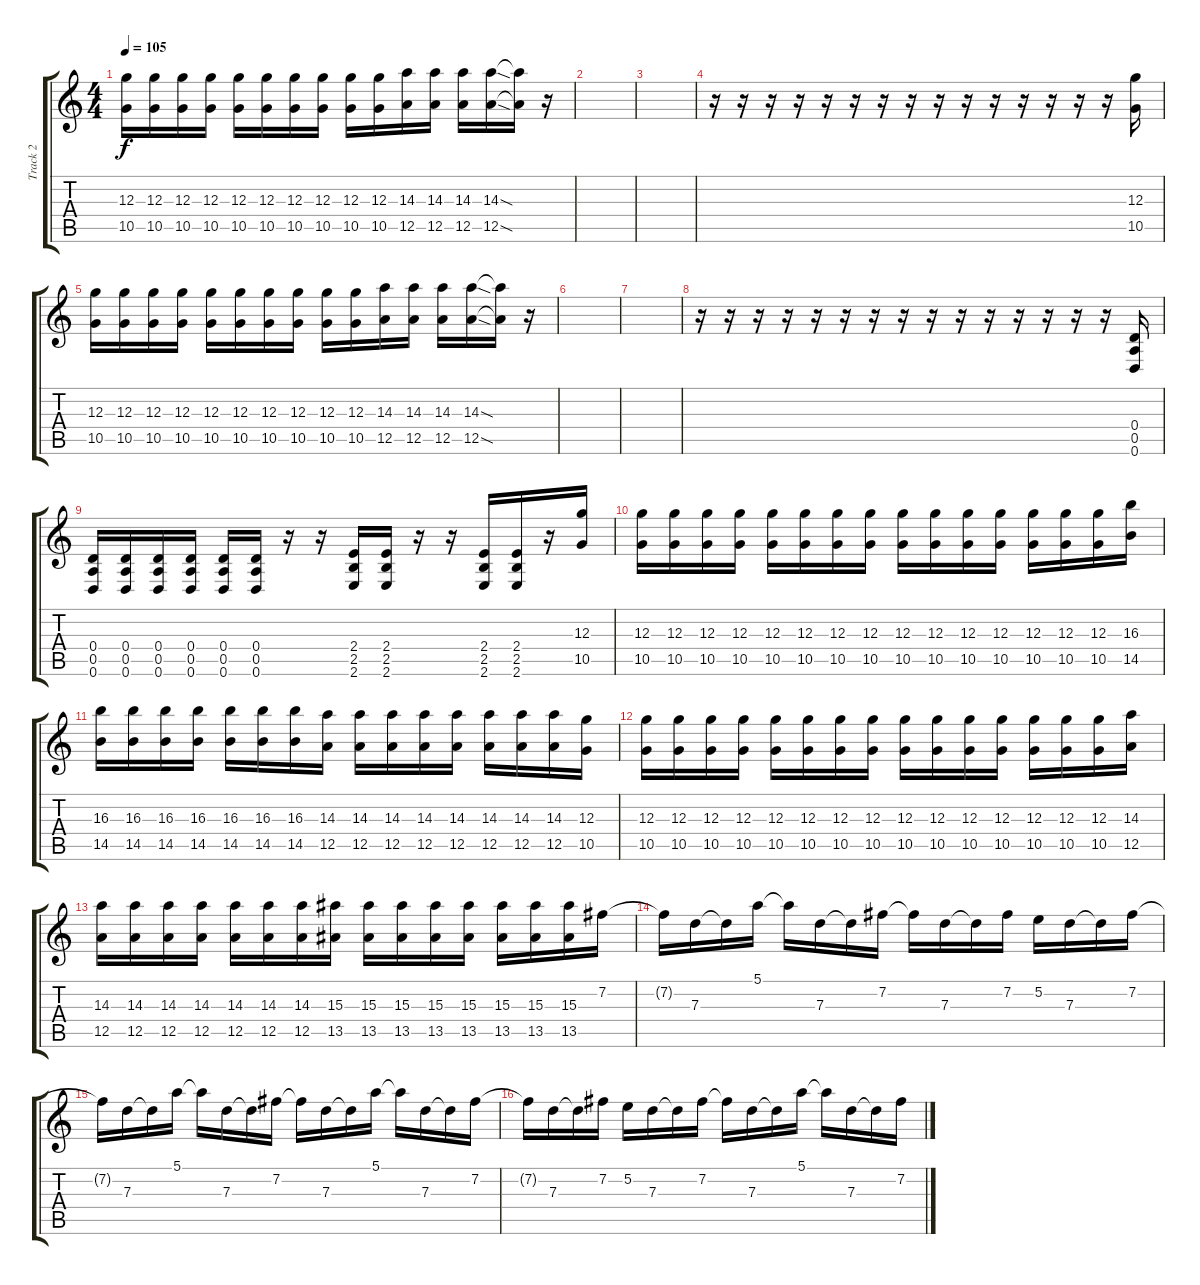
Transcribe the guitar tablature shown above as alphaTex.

\track ("Track 2" "Track 2") {instrument distortionguitar}
\staff {score tabs}
\tuning (E4 B3 G3 D3 A2 D2) {hide}
\ts (4 4)
\tempo 105
\clef g2
\ks c
(12.3 10.5).16{dy f} (12.3 10.5).16 (12.3 10.5).16 (12.3 10.5).16 (12.3 10.5).16 (12.3 10.5).16 (12.3 10.5).16 (12.3 10.5).16 (12.3 10.5).16 (12.3 10.5).16 (14.3 12.5).16 (14.3 12.5).16 (14.3 12.5).16 (14.3{sod} 12.5{sod}).16 (14.3{t} 12.5{t}).16 r.16{instrument distortionguitar} |
|
|
r.16 r.16 r.16 r.16 r.16 r.16 r.16 r.16 r.16 r.16 r.16 r.16 r.16 r.16 r.16 (12.3 10.5).16 |
(12.3 10.5).16 (12.3 10.5).16 (12.3 10.5).16 (12.3 10.5).16 (12.3 10.5).16 (12.3 10.5).16 (12.3 10.5).16 (12.3 10.5).16 (12.3 10.5).16 (12.3 10.5).16 (14.3 12.5).16 (14.3 12.5).16 (14.3 12.5).16 (14.3{sod} 12.5{sod}).16 (14.3{t} 12.5{t}).16 r.16 |
|
|
r.16 r.16 r.16 r.16 r.16 r.16 r.16 r.16 r.16 r.16 r.16 r.16 r.16 r.16 r.16 (0.4 0.5 0.6).16 |
(0.4 0.5 0.6).16 (0.4 0.5 0.6).16 (0.4 0.5 0.6).16 (0.4 0.5 0.6).16 (0.4 0.5 0.6).16 (0.4 0.5 0.6).16 r.16{instrument distortionguitar} r.16 (2.4 2.5 2.6).16 (2.4 2.5 2.6).16 r.16 r.16 (2.4 2.5 2.6).16 (2.4 2.5 2.6).16 r.16 (12.3 10.5).16 |
(12.3 10.5).16 (12.3 10.5).16 (12.3 10.5).16 (12.3 10.5).16 (12.3 10.5).16 (12.3 10.5).16 (12.3 10.5).16 (12.3 10.5).16 (12.3 10.5).16 (12.3 10.5).16 (12.3 10.5).16 (12.3 10.5).16 (12.3 10.5).16 (12.3 10.5).16 (12.3 10.5).16 (16.3 14.5).16 |
(16.3 14.5).16 (16.3 14.5).16 (16.3 14.5).16 (16.3 14.5).16 (16.3 14.5).16 (16.3 14.5).16 (16.3 14.5).16 (14.3 12.5).16 (14.3 12.5).16 (14.3 12.5).16 (14.3 12.5).16 (14.3 12.5).16 (14.3 12.5).16 (14.3 12.5).16 (14.3 12.5).16 (12.3 10.5).16 |
(12.3 10.5).16 (12.3 10.5).16 (12.3 10.5).16 (12.3 10.5).16 (12.3 10.5).16 (12.3 10.5).16 (12.3 10.5).16 (12.3 10.5).16 (12.3 10.5).16 (12.3 10.5).16 (12.3 10.5).16 (12.3 10.5).16 (12.3 10.5).16 (12.3 10.5).16 (12.3 10.5).16 (14.3 12.5).16 |
(14.3 12.5).16 (14.3 12.5).16 (14.3 12.5).16 (14.3 12.5).16 (14.3 12.5).16 (14.3 12.5).16 (14.3 12.5).16 (15.3 13.5).16 (15.3 13.5).16 (15.3 13.5).16 (15.3 13.5).16 (15.3 13.5).16 (15.3 13.5).16 (15.3 13.5).16 (15.3 13.5).16 7.2.16{instrument electricguitarjazz} |
7.2{t}.16 7.3.16 7.3{t}.16 5.1.16 5.1{t}.16 7.3.16 7.3{t}.16 7.2.16 7.2{t}.16 7.3.16 7.3{t}.16 7.2.16 5.2.16 7.3.16 7.3{t}.16 7.2.16 |
7.2{t}.16 7.3.16 7.3{t}.16 5.1.16 5.1{t}.16 7.3.16 7.3{t}.16 7.2.16 7.2{t}.16 7.3.16 7.3{t}.16 5.1.16 5.1{t}.16 7.3.16 7.3{t}.16 7.2.16 |
7.2{t}.16 7.3.16 7.3{t}.16 7.2.16 5.2.16 7.3.16 7.3{t}.16 7.2.16 7.2{t}.16 7.3.16 7.3{t}.16 5.1.16 5.1{t}.16 7.3.16 7.3{t}.16 7.2.16
